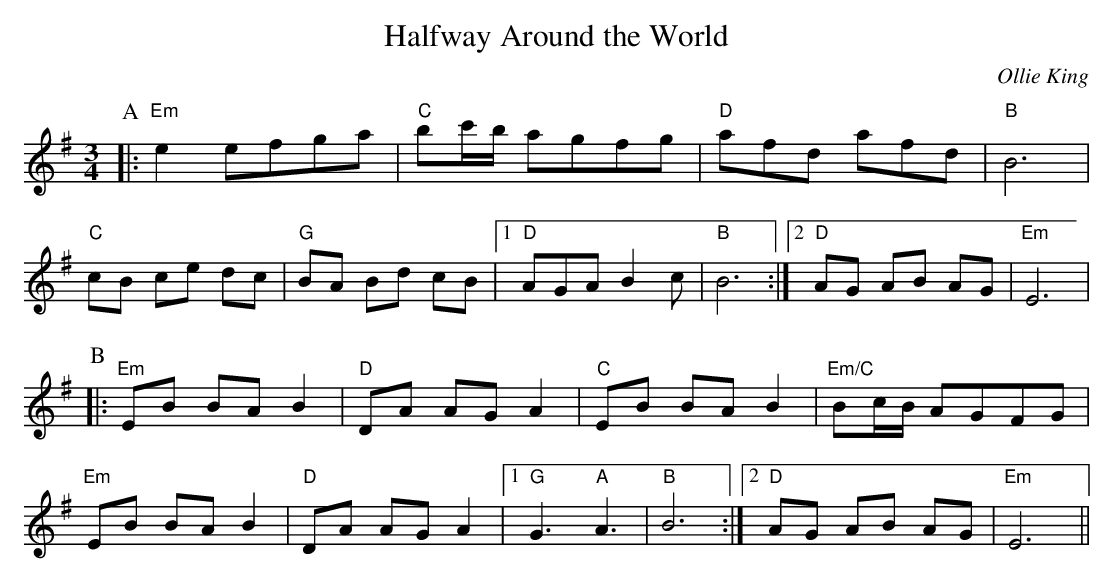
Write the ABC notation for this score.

X:1
T:Halfway Around the World
C:Ollie King
M:3/4
L:1/8
K:Em
P:A
|:"Em"e2 efga|"C"bc'/b/ agfg|"D"afd afd|"B"B6|
"C"cB ce dc|"G"BA Bd cB|1 "D"AGA B2 c|"B"B6:|2 "D"AG AB AG|"Em"E6|
P:B
|:"Em"EB BA B2|"D"DA AG A2|"C"EB BA B2|"Em/C"Bc/B/ AGFG|
"Em"EB BA B2|"D"DA AG A2|1 "G"G3 "A"A3|"B"B6:|2 "D"AG AB AG|"Em"E6||
